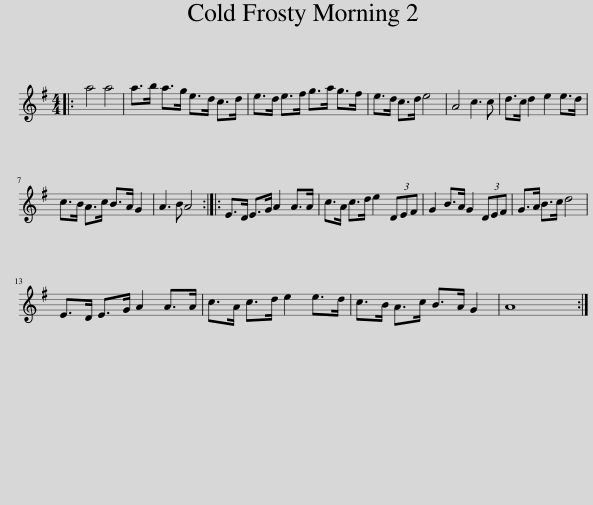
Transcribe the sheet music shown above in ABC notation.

X:1
L:1/8
M:4/4
I:linebreak $
K:G
V:1 treble
V:1
|: a4 a4 | a>b a>g e>d c>d | e>d e>f g>a g>f | e>d c>d e4 | A4 c3 c | %5
 d>c d2 e2 e>d |$ c>B A>c B>A G2 | A3 B A4 :: E>D E>G A2 A>A | c>A c>d e2 (3DEF | %10
 G2 B>A G2 (3DEF | G>A B>c d4 |$ E>D E>G A2 A>A | c>A c>d e2 e>d | c>B A>c B>A G2 | %15
 A8 :| %16
